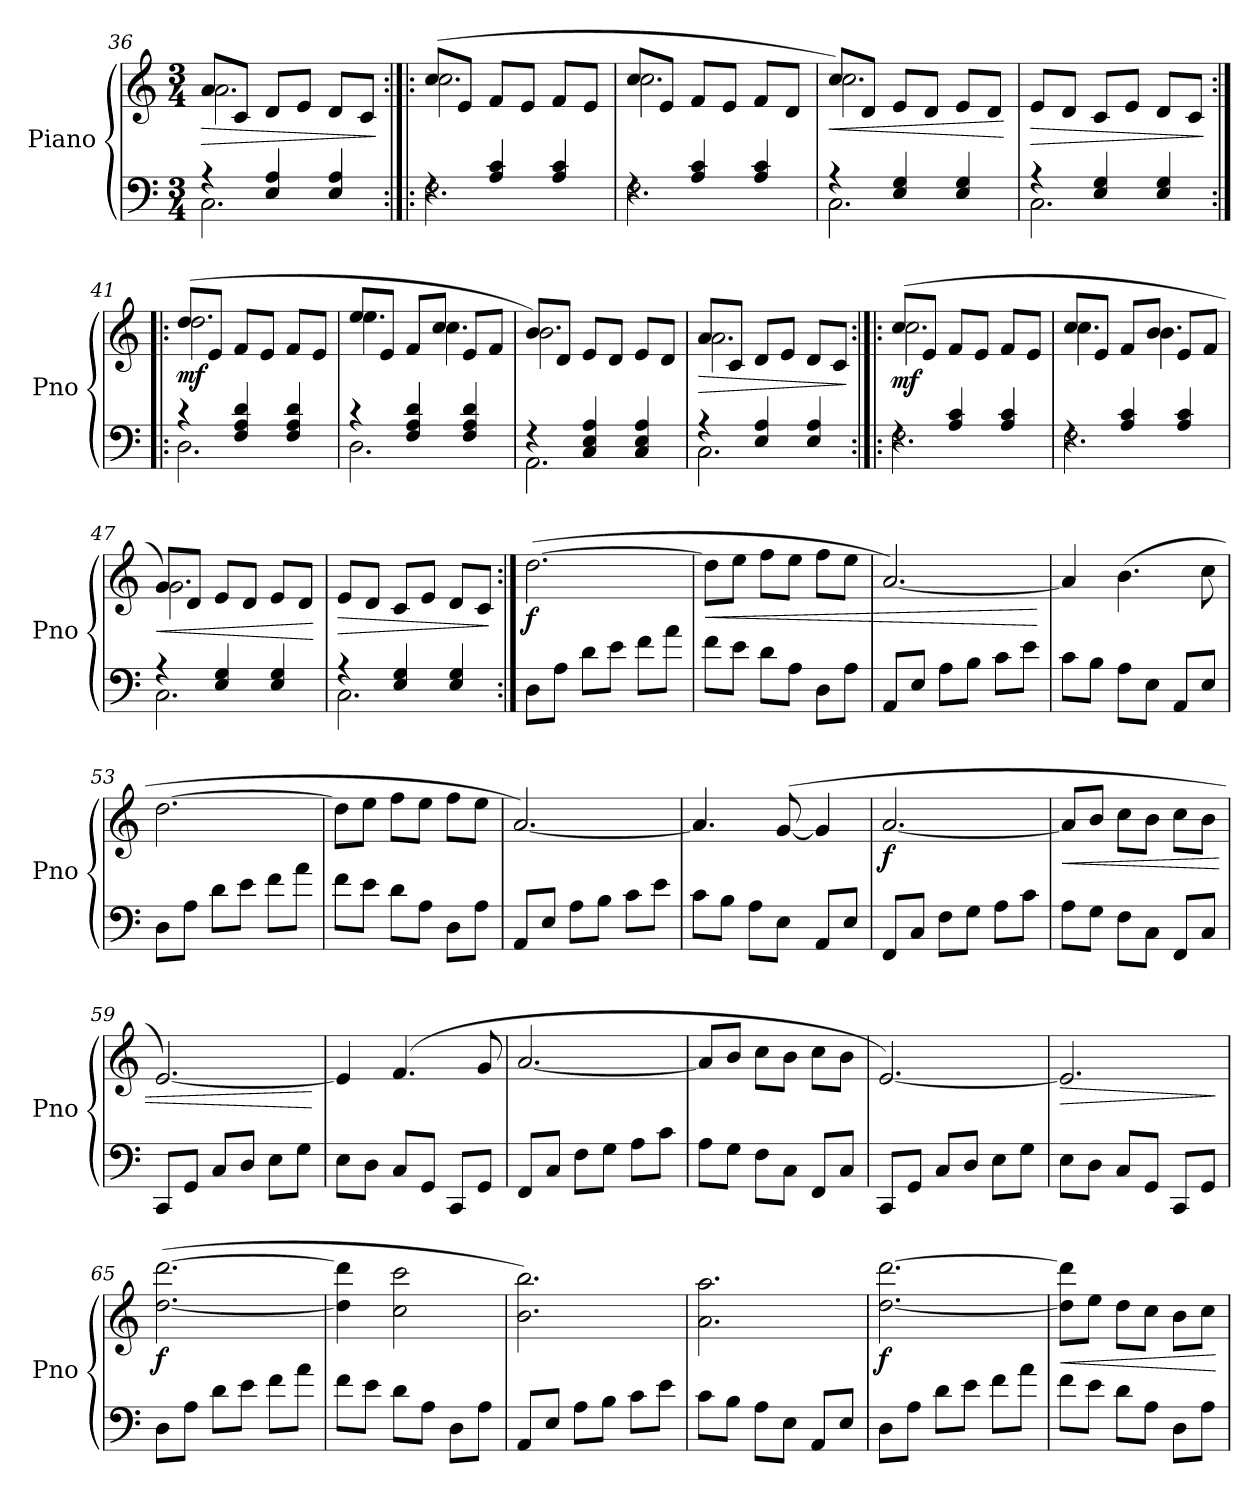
**kern	**kern	**dynam
*part1	*part1	*part1
*staff2	*staff1	*staff1/2
*I"Piano	*	*
*I'Pno	*	*
*clefF4	*clefG2	*
*k[]	*k[]	*
*M3/4	*M3/4	*
=36	=36	=36
*^	*	*
!	!	!	!LO:HP:b
*	*	*^	*
4r	2.C<\	8a/L	2.a\	>
.	.	8c/J	.	.
4E/ 4A/	.	8d/L	.	.
.	.	8e/J	.	.
4E/ 4A/	.	8d/L	.	.
.	.	8c/J	.	.
*v	*v	*	*	*
*	*v	*v	*
.	.	]
!!LO:LB:g=z
=37:|!|:	=37:|!|:	=37:|!|:
*^	*^	*
4rF	2.F<\	(>8cc/L	2.cc\	.
.	.	8e/J	.	.
4A/ 4c/	.	8f/L	.	.
.	.	8e/J	.	.
4A/ 4c/	.	8f/L	.	.
.	.	8e/J	.	.
=38	=38	=38	=38	=38
4rF	2.F\	8cc/L	2.cc\	.
.	.	8e/J	.	.
4A/ 4c/	.	8f/L	.	.
.	.	8e/J	.	.
4A/ 4c/	.	8f/L	.	.
.	.	8d/J	.	.
=39	=39	=39	=39	=39
!	!	!	!	!LO:HP:b
4r	2.C<\	8cc/L)	2.cc\	<
.	.	8d/J	.	.
4E/ 4G/	.	8e/L	.	.
.	.	8d/J	.	.
4E/ 4G/	.	8e/L	.	.
.	.	8d/J	.	.
*v	*v	*	*	*
*	*v	*v	*
.	.	[
=40	=40	=40
*^	*	*
!	!	!	!LO:HP:b
4r	2.C\	8e/L	>
.	.	8d/J	.
4E/ 4G/	.	8c/L	.
.	.	8e/J	.
4E/ 4G/	.	8d/L	.
.	.	8c/J	.
*v	*v	*	*
.	.	]
!!LO:LB:g=z
=41:|!|:	=41:|!|:	=41:|!|:
*^	*^	*
!	!	!	!	!LO:DY:b
4r	2.D\	(>8dd/L	2.dd\	mf
.	.	8e/J	.	.
4F/ 4A/ 4d/	.	8f/L	.	.
.	.	8e/J	.	.
4F/ 4A/ 4d/	.	8f/L	.	.
.	.	8e/J	.	.
=42	=42	=42	=42	=42
4r	2.D\	8ee/L	4.ee\	.
.	.	8e/J	.	.
4F/ 4A/ 4d/	.	8f/L	.	.
.	.	8cc/J	4.cc\	.
4F/ 4A/ 4d/	.	8e/L	.	.
.	.	8f/J	.	.
=43	=43	=43	=43	=43
4r	2.AA\	8b/L)	2.b\	.
.	.	8d/J	.	.
4C/ 4E/ 4A/	.	8e/L	.	.
.	.	8d/J	.	.
4C/ 4E/ 4A/	.	8e/L	.	.
.	.	8d/J	.	.
=44	=44	=44	=44	=44
!	!	!	!	!LO:HP:b
4r	2.C\	8a/L	2.a\	>
.	.	8c/J	.	.
4E/ 4A/	.	8d/L	.	.
.	.	8e/J	.	.
4E/ 4A/	.	8d/L	.	.
.	.	8c/J	.	.
*v	*v	*	*	*
*	*v	*v	*
.	.	]
!!LO:LB:g=z
=45:|!|:	=45:|!|:	=45:|!|:
*^	*^	*
!	!	!	!	!LO:DY:b
4rF	2.F<\	(>8cc/L	2.cc\	mf
.	.	8e/J	.	.
4A/ 4c/	.	8f/L	.	.
.	.	8e/J	.	.
4A/ 4c/	.	8f/L	.	.
.	.	8e/J	.	.
=46	=46	=46	=46	=46
4rF	2.F<\	8cc/L	4.cc\	.
.	.	8e/J	.	.
4A/ 4c/	.	8f/L	.	.
.	.	8b/J	4.b\	.
4A/ 4c/	.	8e/L	.	.
.	.	8f/J	.	.
=47	=47	=47	=47	=47
!	!	!	!	!LO:HP:b
4r	2.C<\	8g/L)	2.g\	<
.	.	8d/J	.	.
4E/ 4G/	.	8e/L	.	.
.	.	8d/J	.	.
4E/ 4G/	.	8e/L	.	.
.	.	8d/J	.	.
*v	*v	*	*	*
*	*v	*v	*
.	.	[
=48	=48	=48
*^	*	*
!	!	!	!LO:HP:b
4r	2.C<\	8e/L	>
.	.	8d/J	.
4E/ 4G/	.	8c/L	.
.	.	8e/J	.
4E/ 4G/	.	8d/L	.
.	.	8c/J	.
*v	*v	*	*
.	.	]
!!LO:LB:g=z
=49:|!	=49:|!	=49:|!
!	!	!LO:DY:b
8D<\L	(>[2.dd\	f
8A<\J	.	.
8d<\L	.	.
8e<\J	.	.
8f<\L	.	.
8a<\J	.	.
=50	=50	=50
!	!	!LO:HP:b
8f<\L	8dd\L]	<
8e<\J	8ee\J	.
8d<\L	8ff\L	.
8A<\J	8ee\J	.
8D<\L	8ff\L	.
8A<\J	8ee\J	.
=51	=51	=51
8AA</L	[2.a/)	.
8E</J	.	.
8A<\L	.	.
8B<\J	.	.
8c<\L	.	.
8e<\J	.	.
.	.	[
=52	=52	=52
8c<\L	4a/]	.
8B<\J	.	.
8A<\L	(>4.b\	.
8E<\J	.	.
8AA</L	.	.
8E</J	8cc\	.
!!LO:PB:g=z
=53	=53	=53
8D<\L	[2.dd<\	.
8A\J	.	.
8d\L	.	.
8e\J	.	.
8f\L	.	.
8a\J	.	.
=54	=54	=54
8f\L	8dd\L]	.
8e\J	8ee\J	.
8d\L	8ff\L	.
8A\J	8ee\J	.
8D\L	8ff\L	.
8A\J	8ee\J	.
=55	=55	=55
8AA/L	[2.a/)	.
8E/J	.	.
8A\L	.	.
8B\J	.	.
8c\L	.	.
8e\J	.	.
=56	=56	=56
8c\L	4.a/]	.
8B\J	.	.
8A\L	.	.
8E\J	(>[8g/	.
8AA</L	4g/]	.
8E/J	.	.
!!LO:LB:g=z
=57	=57	=57
!	!	!LO:DY:b
8FF</L	[2.a/	f
8C/J	.	.
8F\L	.	.
8G<\J	.	.
8A\L	.	.
8c\J	.	.
=58	=58	=58
!	!	!LO:HP:b
8A\L	8a/L]	<
8G\J	8b/J	.
8F<\L	8cc\L	.
8C\J	8b\J	.
8FF/L	8cc\L	.
8C</J	8b\J	.
=59	=59	=59
8CC</L	[2.e/)	.
8GG/J	.	.
8C/L	.	.
8D</J	.	.
8E\L	.	.
8G\J	.	.
.	.	[
=60	=60	=60
8E\L	4e/]	.
8D\J	.	.
8C</L	(>4.f/	.
8GG/J	.	.
8CC/L	.	.
8GG</J	8g/	.
!!LO:LB:g=z
=61	=61	=61
8FF/L	[2.a/	.
8C/J	.	.
8F\L	.	.
8G\J	.	.
8A\L	.	.
8c\J	.	.
=62	=62	=62
8A\L	8a/L]	.
8G\J	8b/J	.
8F\L	8cc\L	.
8C\J	8b\J	.
8FF/L	8cc\L	.
8C/J	8b\J	.
=63	=63	=63
8CC/L	[2.e/)	.
8GG/J	.	.
8C/L	.	.
8D/J	.	.
8E\L	.	.
8G\J	.	.
=64	=64	=64
!	!	!LO:HP:b
8E\L	2.e/]	>
8D\J	.	.
8C/L	.	.
8GG/J	.	.
8CC/L	.	.
8GG/J	.	.
.	.	]
!!LO:LB:g=z
=65	=65	=65
!	!	!LO:DY:b
8D\L	(>[2.dd\ [2.ddd\	f
8A\J	.	.
8d\L	.	.
8e\J	.	.
8f\L	.	.
8a\J	.	.
=66	=66	=66
8f\L	4dd\] 4ddd\]	.
8e\J	.	.
8d\L	2cc\ 2ccc\	.
8A\J	.	.
8D\L	.	.
8A\J	.	.
=67	=67	=67
8AA/L	2.b\ 2.bb\)	.
8E/J	.	.
8A\L	.	.
8B\J	.	.
8c\L	.	.
8e\J	.	.
=68	=68	=68
8c\L	2.a\ 2.aa\	.
8B\J	.	.
8A\L	.	.
8E\J	.	.
8AA/L	.	.
8E/J	.	.
!!LO:LB:g=z
=69	=69	=69
!	!	!LO:DY:b
8D\L	[2.dd\ [2.ddd\	f
8A\J	.	.
8d\L	.	.
8e\J	.	.
8f\L	.	.
8a\J	.	.
=70	=70	=70
!	!	!LO:HP:b
8f\L	8dd\] 8ddd\]L	<
8e\J	8ee\J	.
8d\L	8dd\L	.
8A\J	8cc\J	.
8D\L	8b\L	.
8A\J	8cc\J	.
.	.	[
=	=	=
*-	*-	*-
